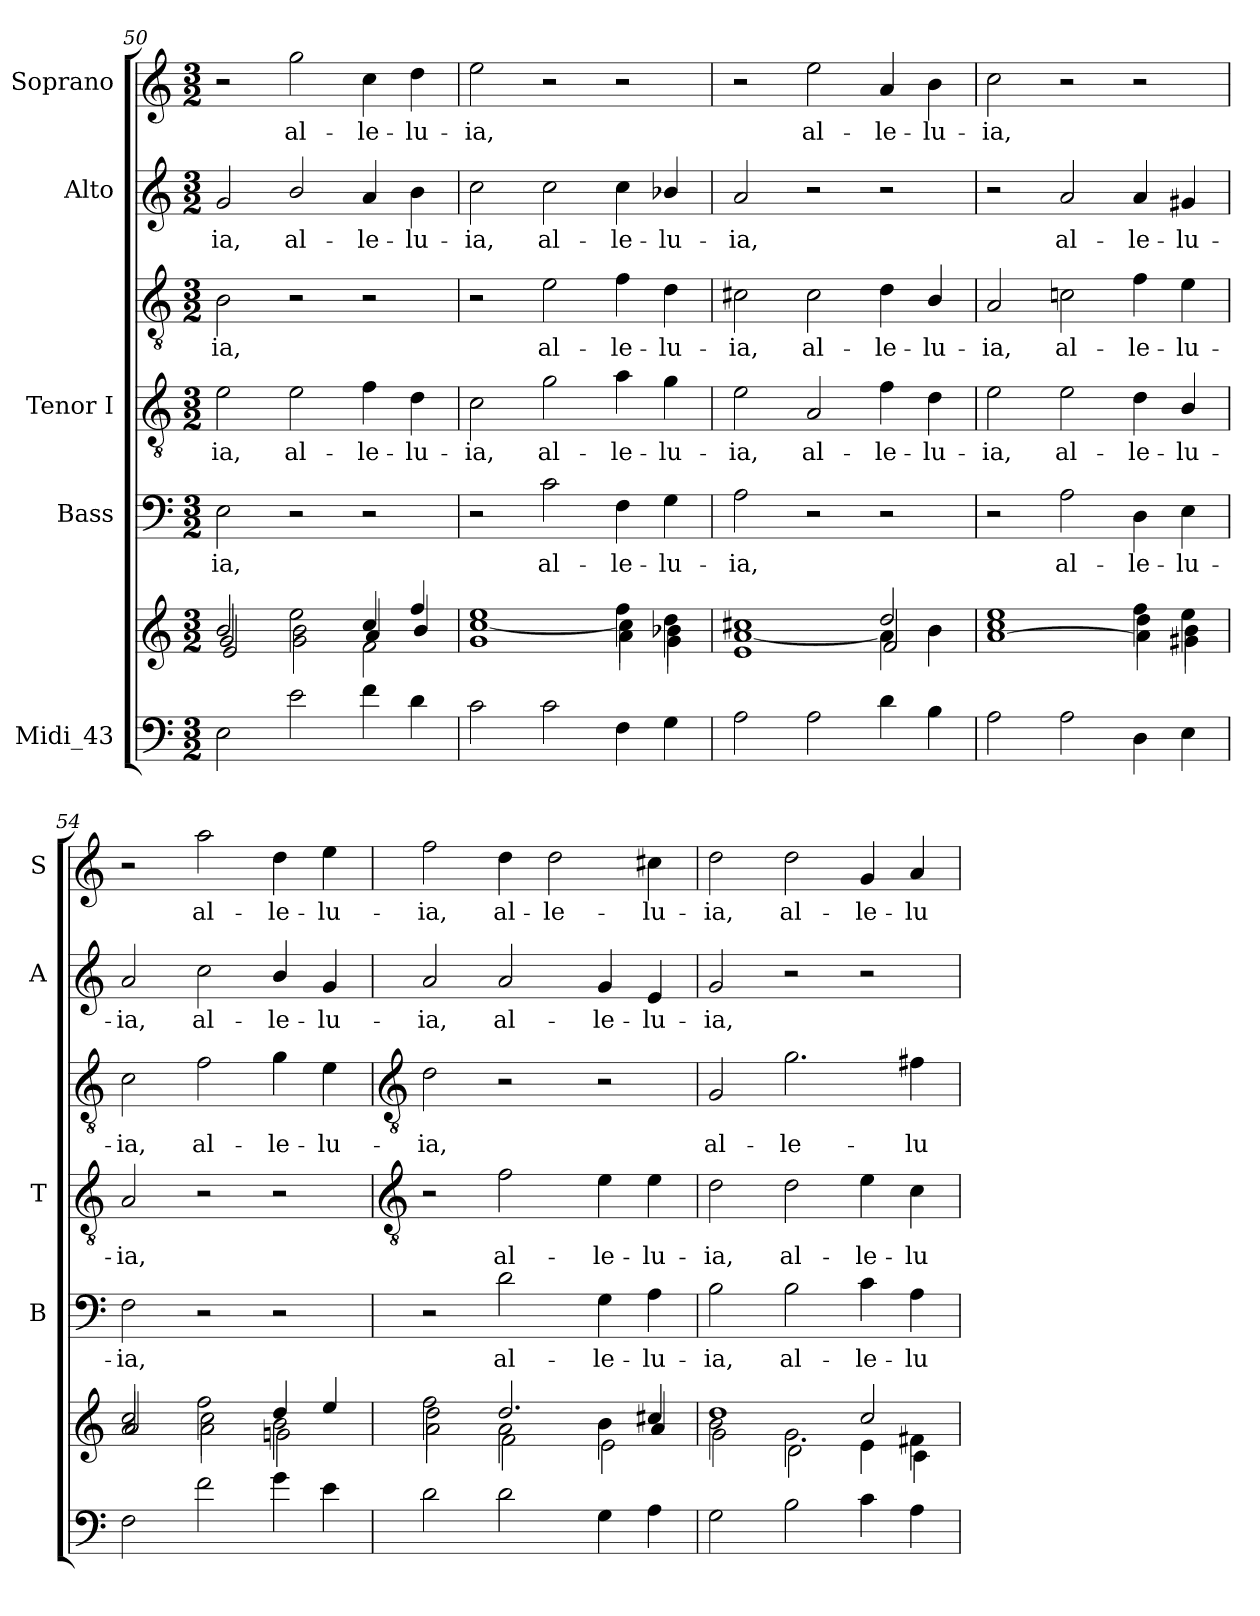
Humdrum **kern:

**kern	**kern	**kern	**text	**kern	**text	**kern	**text	**kern	**text	**kern	**text
*part5	*part5	*part4	*part4	*part3	*part3	*part3	*part3	*part2	*part2	*part1	*part1
*staff7	*staff6	*staff5	*staff5	*staff4	*staff4	*staff3	*staff3	*staff2	*staff2	*staff1	*staff1
*I"Midi_43	*	*I"Bass	*	*I"Tenor I	*	*	*	*I"Alto	*	*I"Soprano	*
*	*	*I'B	*	*I'T	*	*	*	*I'A	*	*I'S	*
*clefF4	*clefG2	*clefF4	*	*clefGv2	*	*clefGv2	*	*clefG2	*	*clefG2	*
*k[]	*k[]	*k[]	*	*k[]	*	*k[]	*	*k[]	*	*k[]	*
*C:	*C:	*C:	*	*C:	*	*C:	*	*C:	*	*C:	*
*M3/2	*M3/2	*M3/2	*	*M3/2	*	*M3/2	*	*M3/2	*	*M3/2	*
=50	=50	=50	=50	=50	=50	=50	=50	=50	=50	=50	=50
*	*^	*	*	*	*	*	*	*	*	*	*
*	*	*^	*	*	*	*	*	*	*	*	*	*
!	!	!	!	!	!LO:LY:b	!	!LO:LY:b	!	!LO:LY:b	!	!LO:LY:b	!	!
2E	2b/	2g/	2e/	2E	-ia,	2e	ia,	2B	-ia,	2g	-ia,	2r	.
!	!	!	!	!	!	!	!LO:LY:b	!	!	!	!LO:LY:b	!	!LO:LY:b
2e	2ee\	2b\	2g\	2r	.	2e	al-	2r	.	2b/	al-	2gg	al-
!	!	!	!	!	!	!	!LO:LY:b	!	!	!	!LO:LY:b	!	!LO:LY:b
4f	4cc/	4a/	2f\	2r	.	4f	-le-	2r	.	4a	-le-	4cc	-le-
!	!	!	!	!	!	!	!LO:LY:b	!	!	!	!LO:LY:b	!	!LO:LY:b
4d	4ff/	4b/	.	.	.	4d	-lu-	.	.	4b	-lu-	4dd	-lu-
=51	=51	=51	=51	=51	=51	=51	=51	=51	=51	=51	=51	=51	=51
!	!	!	!	!	!	!	!LO:LY:b	!	!	!	!LO:LY:b	!	!LO:LY:b
2c	1ee/	[1cc\	1g\	2r	.	2c	-ia,	2r	.	2cc	-ia,	2ee	-ia,
!	!	!	!	!	!LO:LY:b	!	!LO:LY:b	!	!LO:LY:b	!	!LO:LY:b	!	!
2c	.	.	.	2c	al-	2g	al-	2e	-al-	2cc	al-	2r	.
!	!	!	!	!	!LO:LY:b	!	!LO:LY:b	!	!LO:LY:b	!	!LO:LY:b	!	!
4F	4ff\	4cc\]	4a\	4F	-le-	4a	-le-	4f	-le-	4cc	-le-	2r	.
!	!	!	!	!	!LO:LY:b	!	!LO:LY:b	!	!LO:LY:b	!	!LO:LY:b	!	!
4G	4dd\	4b-X\	4g\	4G	-lu-	4g	-lu-	4d	-lu-	4b-X/	-lu-	.	.
=52	=52	=52	=52	=52	=52	=52	=52	=52	=52	=52	=52	=52	=52
!	!	!	!	!	!LO:LY:b	!	!LO:LY:b	!	!LO:LY:b	!	!LO:LY:b	!	!
2A	1cc#X/	[1a\	1e\	2A	-ia,	2e	-ia,	2c#X	-ia,	2a	-ia,	2r	.
!	!	!	!	!	!	!	!LO:LY:b	!	!LO:LY:b	!	!	!	!LO:LY:b
2A	.	.	.	2r	.	2A	al-	2c#	al-	2r	.	2ee	al-
!	!	!	!	!	!	!	!LO:LY:b	!	!LO:LY:b	!	!	!	!LO:LY:b
4d	2dd/	4a\]	2f/	2r	.	4f	-le-	4d	-le-	2r	.	4a	-le-
!	!	!	!	!	!	!	!LO:LY:b	!	!LO:LY:b	!	!	!	!LO:LY:b
4B	.	4b\	.	.	.	4d	-lu-	4B/	-lu-	.	.	4b	-lu-
=53	=53	=53	=53	=53	=53	=53	=53	=53	=53	=53	=53	=53	=53
!	!	!	!	!	!	!	!LO:LY:b	!	!LO:LY:b	!	!	!	!LO:LY:b
2A	1ee/	1cc\	[1a\	2r	.	2e	-ia,	2A	-ia,	2r	.	2cc	-ia,
!	!	!	!	!	!LO:LY:b	!	!LO:LY:b	!	!LO:LY:b	!	!LO:LY:b	!	!
2A	.	.	.	2A	al-	2e	al-	2cn	al-	2a	al-	2r	.
!	!	!	!	!	!LO:LY:b	!	!LO:LY:b	!	!LO:LY:b	!	!LO:LY:b	!	!
4D	4ff\	4dd\	4a\]	4D	-le-	4d	-le-	4f	-le-	4a	-le-	2r	.
!	!	!	!	!	!LO:LY:b	!	!LO:LY:b	!	!LO:LY:b	!	!LO:LY:b	!	!
4E	4ee\	4b\	4g#X\	4E	-lu-	4B/	-lu-	4e	-lu-	4g#X	-lu-	.	.
=54	=54	=54	=54	=54	=54	=54	=54	=54	=54	=54	=54	=54	=54
!	!	!	!	!	!LO:LY:b	!	!LO:LY:b	!	!LO:LY:b	!	!LO:LY:b	!	!
2F	2cc/	2a/	2a/	2F	-ia,	2A	-ia,	2c	-ia,	2a	-ia,	2r	.
!	!	!	!	!	!	!	!	!	!LO:LY:b	!	!LO:LY:b	!	!LO:LY:b
2f	2ff\	2cc\	2a\	2r	.	2r	.	2f	al-	2cc	al-	2aa	al-
!	!	!	!	!	!	!	!	!	!LO:LY:b	!	!LO:LY:b	!	!LO:LY:b
4g	4dd/	2b\	2gn\	2r	.	2r	.	4g	-le-	4b/	-le-	4dd	-le-
!	!	!	!	!	!	!	!	!	!LO:LY:b	!	!LO:LY:b	!	!LO:LY:b
4e	4ee/	.	.	.	.	.	.	4e	-lu-	4g	-lu-	4ee	-lu-
!!LO:LB:g=z
=55	=55	=55	=55	=55	=55	=55	=55	=55	=55	=55	=55	=55	=55
*	*	*	*	*	*	*clefGv2	*	*clefGv2	*	*	*	*	*
!	!	!	!	!	!	!	!	!	!LO:LY:b	!	!LO:LY:b	!	!LO:LY:b
2d	2ff\	2dd\	2a\	2r	.	2r	.	2d	ia,	2a	-ia,	2ff	-ia,
!	!	!	!	!	!LO:LY:b	!	!LO:LY:b	!	!	!	!LO:LY:b	!	!LO:LY:b
2d	2.dd/	2a\	2f\	2d	al-	2f	al-	2r	.	2a	al-	4dd	al-
!	!	!	!	!	!	!	!	!	!	!	!	!	!LO:LY:b
.	.	.	.	.	.	.	.	.	.	.	.	2dd	-le-
!	!	!	!	!	!LO:LY:b	!	!LO:LY:b	!	!	!	!LO:LY:b	!	!
4G	.	4b\	2e\	4G	-le-	4e	-le-	2r	.	4g	-le-	.	.
!	!	!	!	!	!LO:LY:b	!	!LO:LY:b	!	!	!	!LO:LY:b	!	!LO:LY:b
4A	4cc#X/	4a/	.	4A	-lu-	4e	-lu-	.	.	4e	-lu-	4cc#X	-lu-
=56	=56	=56	=56	=56	=56	=56	=56	=56	=56	=56	=56	=56	=56
!	!	!	!	!	!LO:LY:b	!	!LO:LY:b	!	!LO:LY:b	!	!LO:LY:b	!	!LO:LY:b
2G	1dd/	2b\	2g\	2B	-ia,	2d	-ia,	2G	-al-	2g	-ia,	2dd	-ia,
!	!	!	!	!	!LO:LY:b	!	!LO:LY:b	!	!LO:LY:b	!	!	!	!LO:LY:b
2B	.	2.g\	2d\	2B	al-	2d	al-	2.g	-le-	2r	.	2dd	al-
!	!	!	!	!	!LO:LY:b	!	!LO:LY:b	!	!	!	!	!	!LO:LY:b
4c	2cc/	.	4e\	4c	-le-	4e	-le-	.	.	2r	.	4g	-le-
!	!	!	!	!	!LO:LY:b	!	!LO:LY:b	!	!LO:LY:b	!	!	!	!LO:LY:b
4A	.	4f#X\	4c\	4A	-lu-	4c	-lu-	4f#X	-lu-	.	.	4a	-lu-
*	*v	*v	*v	*	*	*	*	*	*	*	*	*	*
=	=	=	=	=	=	=	=	=	=	=	=
*-	*-	*-	*-	*-	*-	*-	*-	*-	*-	*-	*-
